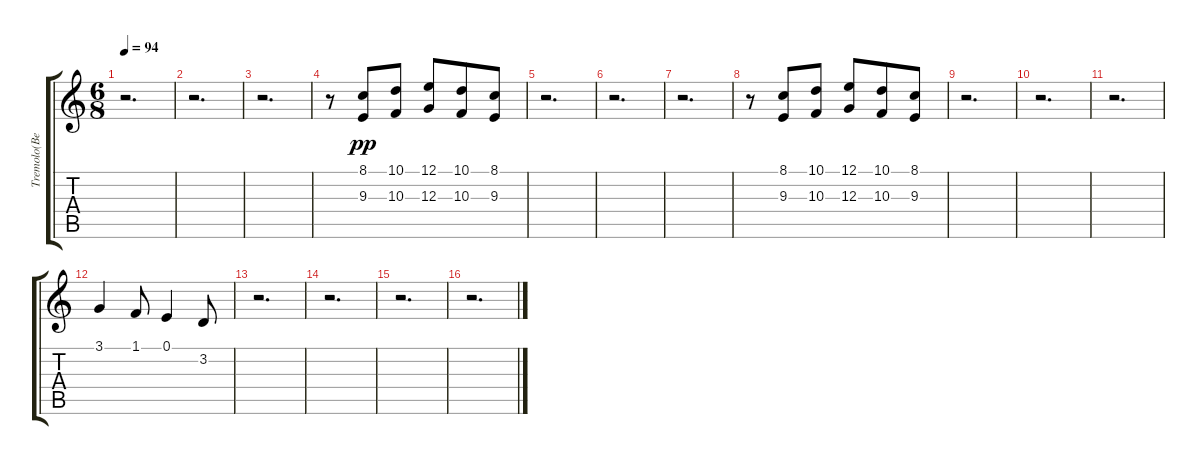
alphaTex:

\track ("Tremolo(Bees)" "Tremolo(Be") {instrument tremolostrings}
\staff {score tabs}
\tuning (E4 B3 G3 D3 A2 E2) {hide}
\ts (6 8)
\tempo 94
\clef g2
\ks c
r.2{d dy pp} |
r.2{d} |
r.2{d} |
r.8 (8.1 9.3).8 (10.1 10.3).8 (12.1 12.3).8 (10.1 10.3).8 (8.1 9.3).8 |
r.2{d} |
r.2{d} |
r.2{d} |
r.8 (8.1 9.3).8 (10.1 10.3).8 (12.1 12.3).8 (10.1 10.3).8 (8.1 9.3).8 |
r.2{d} |
r.2{d} |
r.2{d} |
3.1.4 1.1.8 0.1.4 3.2.8 |
r.2{d} |
r.2{d} |
r.2{d} |
r.2{d}
